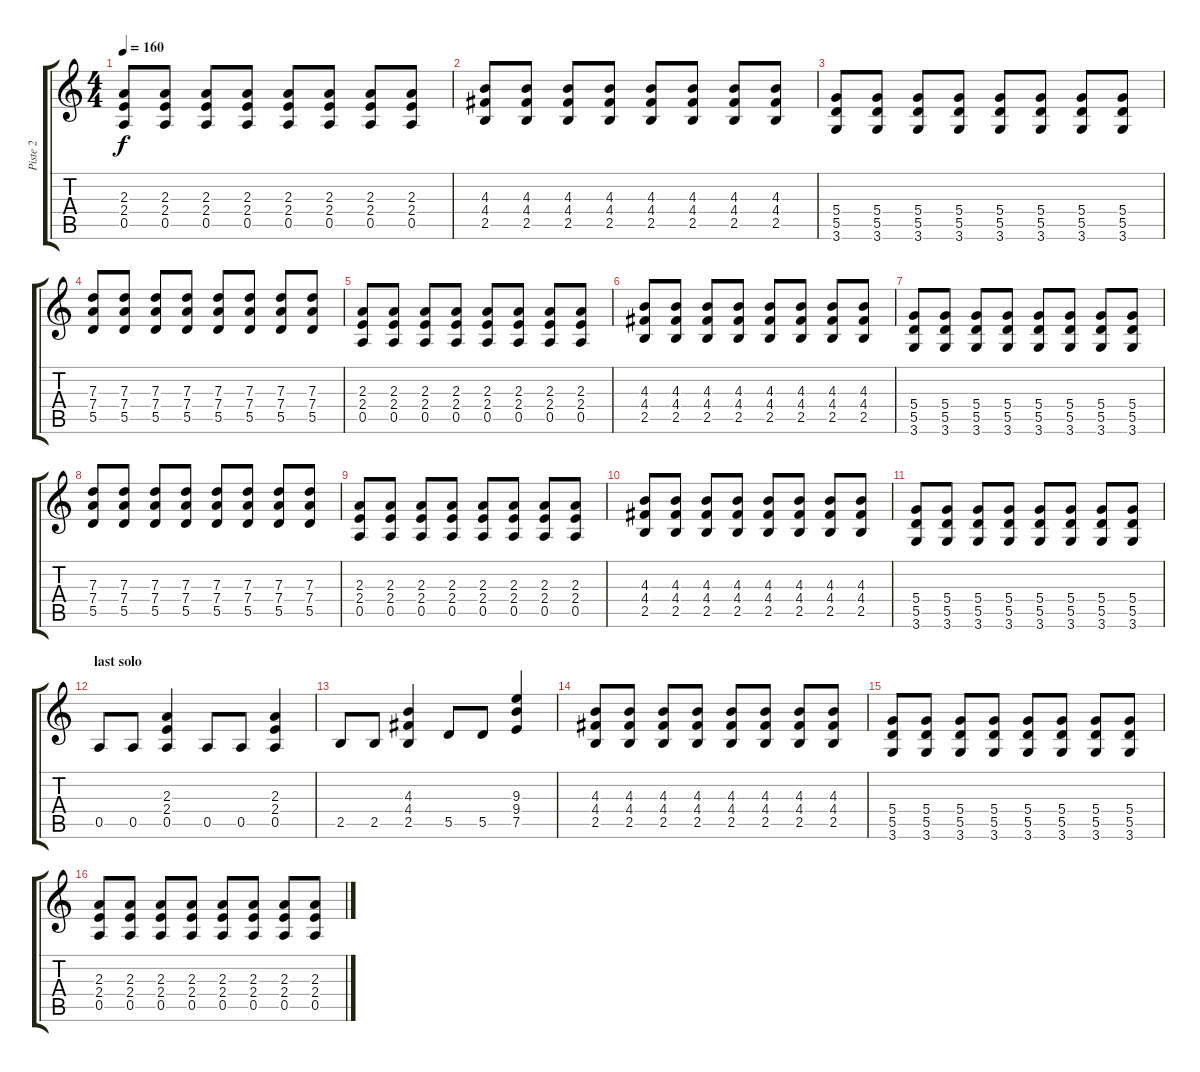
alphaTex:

\track ("Piste 2" "Piste 2") {instrument distortionguitar}
\staff {score tabs}
\tuning (E4 B3 G3 D3 A2 E2) {hide}
\ts (4 4)
\tempo 160
\clef g2
\ks c
(2.3 2.4 0.5).8{dy f} (2.3 2.4 0.5).8 (2.3 2.4 0.5).8 (2.3 2.4 0.5).8 (2.3 2.4 0.5).8 (2.3 2.4 0.5).8 (2.3 2.4 0.5).8 (2.3 2.4 0.5).8 |
(4.3 4.4 2.5).8 (4.3 4.4 2.5).8 (4.3 4.4 2.5).8 (4.3 4.4 2.5).8 (4.3 4.4 2.5).8 (4.3 4.4 2.5).8 (4.3 4.4 2.5).8 (4.3 4.4 2.5).8 |
(5.4 5.5 3.6).8 (5.4 5.5 3.6).8 (5.4 5.5 3.6).8 (5.4 5.5 3.6).8 (5.4 5.5 3.6).8 (5.4 5.5 3.6).8 (5.4 5.5 3.6).8 (5.4 5.5 3.6).8 |
(7.3 7.4 5.5).8 (7.3 7.4 5.5).8 (7.3 7.4 5.5).8 (7.3 7.4 5.5).8 (7.3 7.4 5.5).8 (7.3 7.4 5.5).8 (7.3 7.4 5.5).8 (7.3 7.4 5.5).8 |
(2.3 2.4 0.5).8 (2.3 2.4 0.5).8 (2.3 2.4 0.5).8 (2.3 2.4 0.5).8 (2.3 2.4 0.5).8 (2.3 2.4 0.5).8 (2.3 2.4 0.5).8 (2.3 2.4 0.5).8 |
(4.3 4.4 2.5).8 (4.3 4.4 2.5).8 (4.3 4.4 2.5).8 (4.3 4.4 2.5).8 (4.3 4.4 2.5).8 (4.3 4.4 2.5).8 (4.3 4.4 2.5).8 (4.3 4.4 2.5).8 |
(5.4 5.5 3.6).8 (5.4 5.5 3.6).8 (5.4 5.5 3.6).8 (5.4 5.5 3.6).8 (5.4 5.5 3.6).8 (5.4 5.5 3.6).8 (5.4 5.5 3.6).8 (5.4 5.5 3.6).8 |
(7.3 7.4 5.5).8 (7.3 7.4 5.5).8 (7.3 7.4 5.5).8 (7.3 7.4 5.5).8 (7.3 7.4 5.5).8 (7.3 7.4 5.5).8 (7.3 7.4 5.5).8 (7.3 7.4 5.5).8 |
(2.3 2.4 0.5).8 (2.3 2.4 0.5).8 (2.3 2.4 0.5).8 (2.3 2.4 0.5).8 (2.3 2.4 0.5).8 (2.3 2.4 0.5).8 (2.3 2.4 0.5).8 (2.3 2.4 0.5).8 |
(4.3 4.4 2.5).8 (4.3 4.4 2.5).8 (4.3 4.4 2.5).8 (4.3 4.4 2.5).8 (4.3 4.4 2.5).8 (4.3 4.4 2.5).8 (4.3 4.4 2.5).8 (4.3 4.4 2.5).8 |
(5.4 5.5 3.6).8 (5.4 5.5 3.6).8 (5.4 5.5 3.6).8 (5.4 5.5 3.6).8 (5.4 5.5 3.6).8 (5.4 5.5 3.6).8 (5.4 5.5 3.6).8 (5.4 5.5 3.6).8 |
\section ("" "last solo")
0.5.8 0.5.8 (2.3 2.4 0.5).4 0.5.8 0.5.8 (2.3 2.4 0.5).4 |
2.5.8 2.5.8 (4.3 4.4 2.5).4 5.5.8 5.5.8 (9.3 9.4 7.5).4 |
(4.3 4.4 2.5).8{volume 15} (4.3 4.4 2.5).8 (4.3 4.4 2.5).8 (4.3 4.4 2.5).8 (4.3 4.4 2.5).8 (4.3 4.4 2.5).8 (4.3 4.4 2.5).8 (4.3 4.4 2.5).8 |
(5.4 5.5 3.6).8 (5.4 5.5 3.6).8 (5.4 5.5 3.6).8 (5.4 5.5 3.6).8 (5.4 5.5 3.6).8 (5.4 5.5 3.6).8 (5.4 5.5 3.6).8 (5.4 5.5 3.6).8 |
(2.3 2.4 0.5).8 (2.3 2.4 0.5).8 (2.3 2.4 0.5).8 (2.3 2.4 0.5).8 (2.3 2.4 0.5).8 (2.3 2.4 0.5).8 (2.3 2.4 0.5).8 (2.3 2.4 0.5).8
